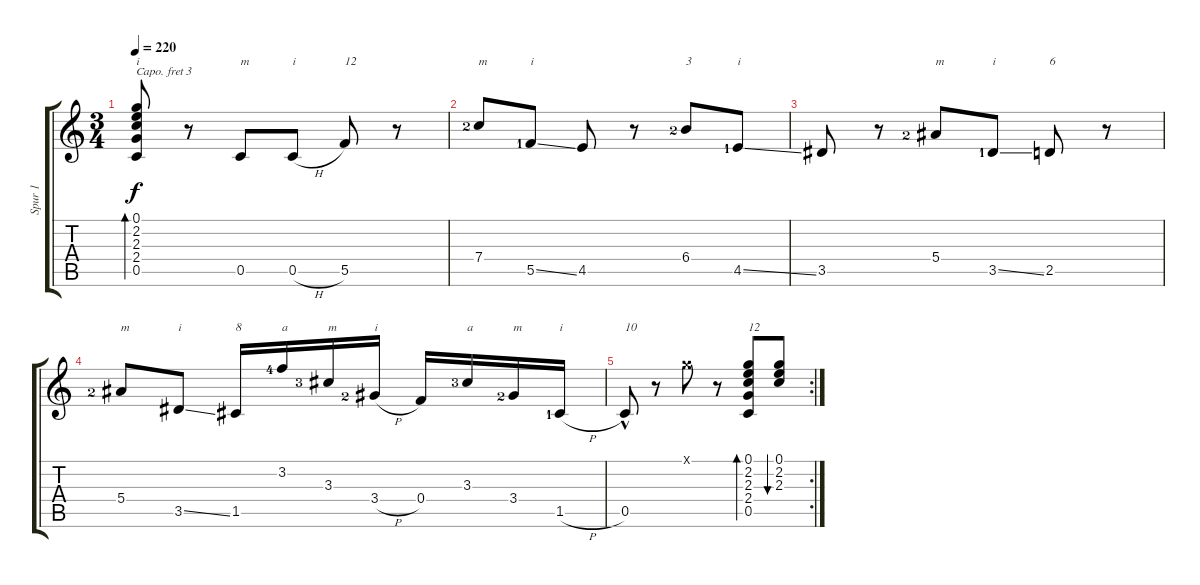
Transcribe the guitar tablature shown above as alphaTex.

\track ("Spur 1" "Spur 1") {instrument acousticguitarnylon}
\staff {score tabs}
\capo 3
\tuning (E4 B3 G3 D3 A2 E2) {hide}
\ts (3 4)
\tempo 220
\clef g2
\ks c
(0.1 2.2 2.3 2.4 0.5).8{bd 30 txt "i" dy f} r.8 0.5.8{txt "m"} 0.5{h}.8{txt "i"} 5.5.8{txt "12"} r.8 |
7.4{lf 3}.8{txt "m"} 5.5{ss lf 2}.8{txt "i"} 4.5.8 r.8 6.4{lf 3}.8{txt "3"} 4.5{ss lf 2}.8{txt "i"} |
3.5.8 r.8 5.4{lf 3}.8{txt "m"} 3.5{ss lf 2}.8{txt "i"} 2.5.8{txt "6"} r.8 |
5.4{lf 3}.8{txt "m"} 3.5{ss}.8{txt "i"} 1.5.16{txt "8"} 3.2{lf 5}.16{txt "a"} 3.3{lf 4}.16{txt "m"} 3.4{h lf 3}.16{txt "i"} 0.4.16 3.3{lf 4}.16{txt "a"} 3.4{lf 3}.16{txt "m"} 1.5{h lf 2}.16{txt "i"} |
\rc 2
0.5{hac}.8{txt "10"} r.8 0.1{x}.8 r.8 (0.1 2.2 2.3 2.4 0.5).8{bd 30 txt "12"} (0.1 2.2 2.3).8{bu 30}
